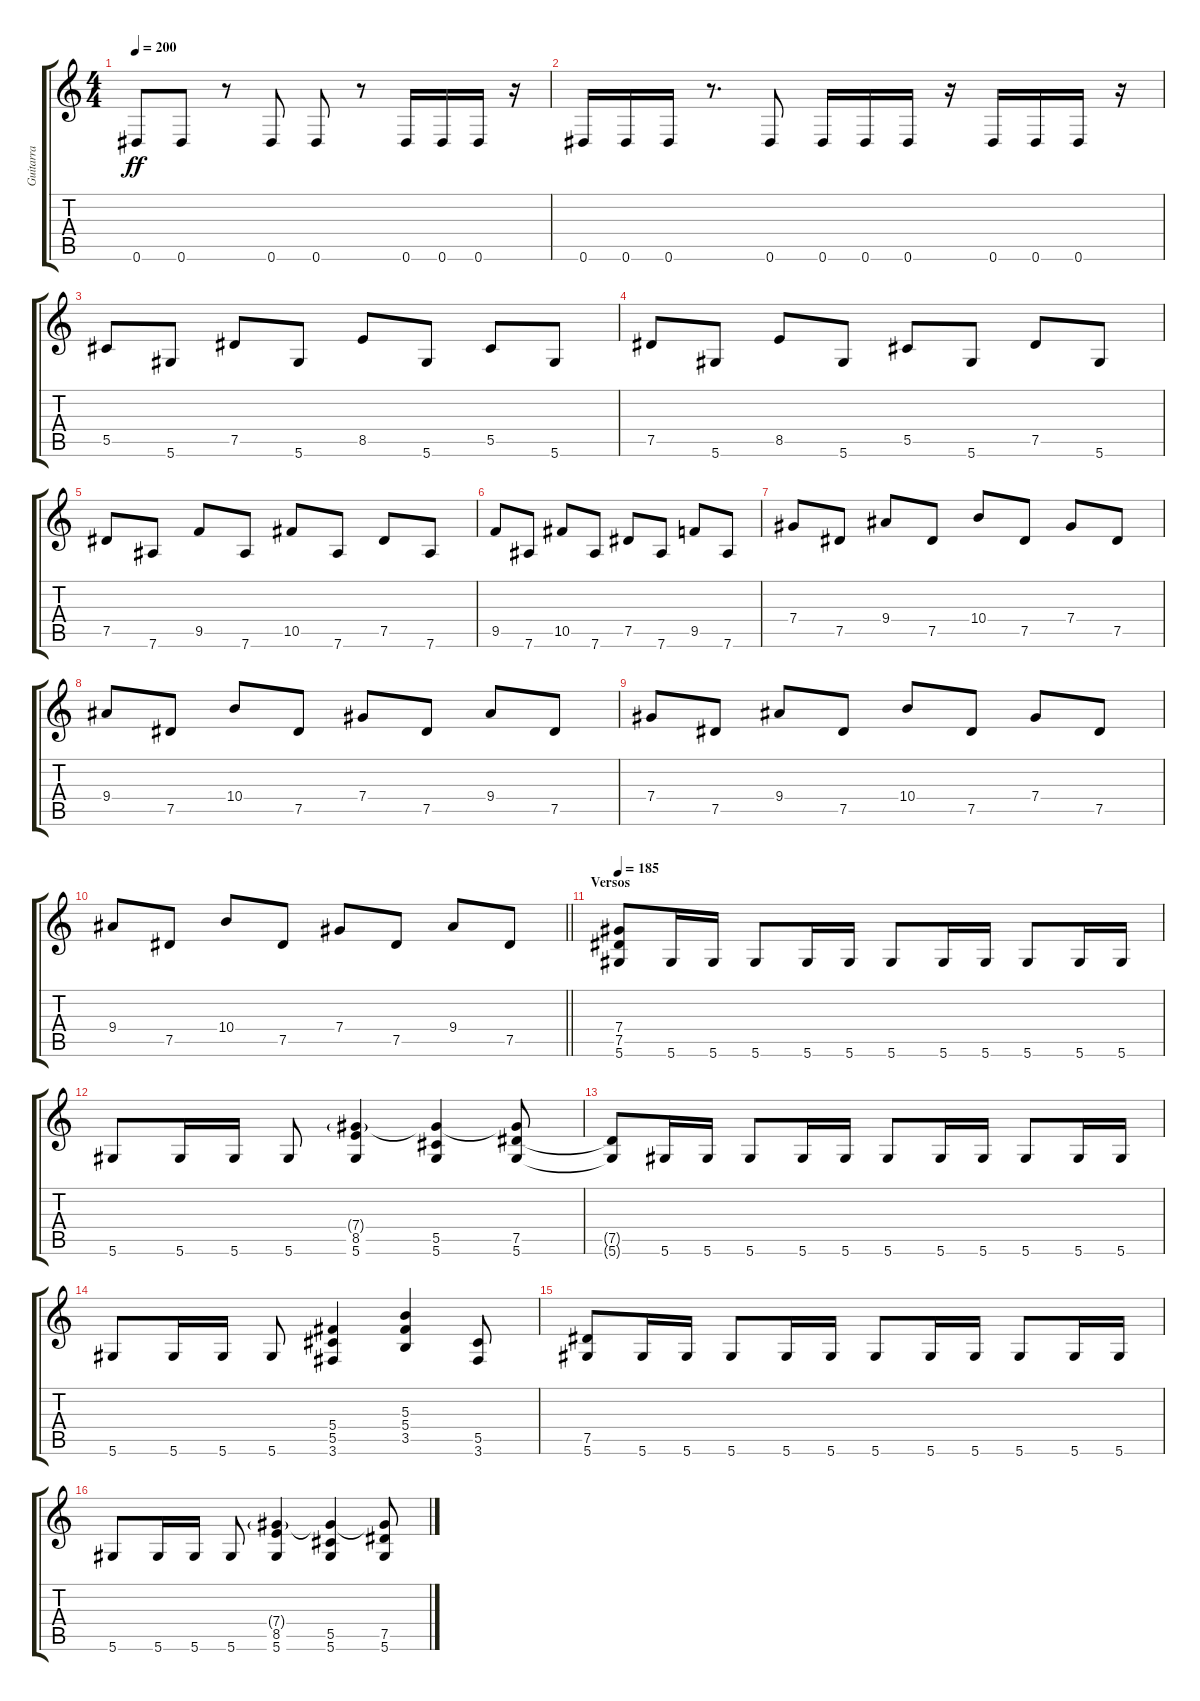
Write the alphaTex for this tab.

\track ("Guitarra" "Guitarra") {instrument distortionguitar}
\staff {score tabs}
\tuning (Eb4 Bb3 Gb3 Db3 Ab2 Eb2) {hide}
\ts (4 4)
\tempo 200
\clef g2
\ks c
0.6.8{dy ff} 0.6.8 r.8 0.6.8 0.6.8 r.8 0.6.16 0.6.16 0.6.16 r.16 |
0.6.16 0.6.16 0.6.16 r.8{d} 0.6.8 0.6.16 0.6.16 0.6.16 r.16 0.6.16 0.6.16 0.6.16 r.16 |
5.5.8 5.6.8 7.5.8 5.6.8 8.5.8 5.6.8 5.5.8 5.6.8 |
7.5.8 5.6.8 8.5.8 5.6.8 5.5.8 5.6.8 7.5.8 5.6.8 |
7.5.8 7.6.8 9.5.8 7.6.8 10.5.8 7.6.8 7.5.8 7.6.8 |
9.5.8 7.6.8 10.5.8 7.6.8 7.5.8 7.6.8 9.5.8 7.6.8 |
7.4.8 7.5.8 9.4.8 7.5.8 10.4.8 7.5.8 7.4.8 7.5.8 |
9.4.8 7.5.8 10.4.8 7.5.8 7.4.8 7.5.8 9.4.8 7.5.8 |
7.4.8 7.5.8 9.4.8 7.5.8 10.4.8 7.5.8 7.4.8 7.5.8 |
\barLineRight lightlight
9.4.8 7.5.8 10.4.8 7.5.8 7.4.8 7.5.8 9.4.8 7.5.8 |
\section ("" "Versos")
\tempo 185
(7.4 7.5 5.6).8 5.6.16 5.6.16 5.6.8 5.6.16 5.6.16 5.6.8 5.6.16 5.6.16 5.6.8 5.6.16 5.6.16 |
5.6.8 5.6.16 5.6.16 5.6.8 (7.4{g} 8.5 5.6).4 (7.4{t} 5.5 5.6).4 (7.4{t} 7.5 5.6).8 |
(7.5{t} 5.6{t}).8 5.6.16 5.6.16 5.6.8 5.6.16 5.6.16 5.6.8 5.6.16 5.6.16 5.6.8 5.6.16 5.6.16 |
5.6.8 5.6.16 5.6.16 5.6.8 (5.4 5.5 3.6).4 (5.3 5.4 3.5).4 (5.5 3.6).8 |
(7.5 5.6).8 5.6.16 5.6.16 5.6.8 5.6.16 5.6.16 5.6.8 5.6.16 5.6.16 5.6.8 5.6.16 5.6.16 |
5.6.8 5.6.16 5.6.16 5.6.8 (7.4{g} 8.5 5.6).4 (7.4{t} 5.5 5.6).4 (7.4{t} 7.5 5.6).8
